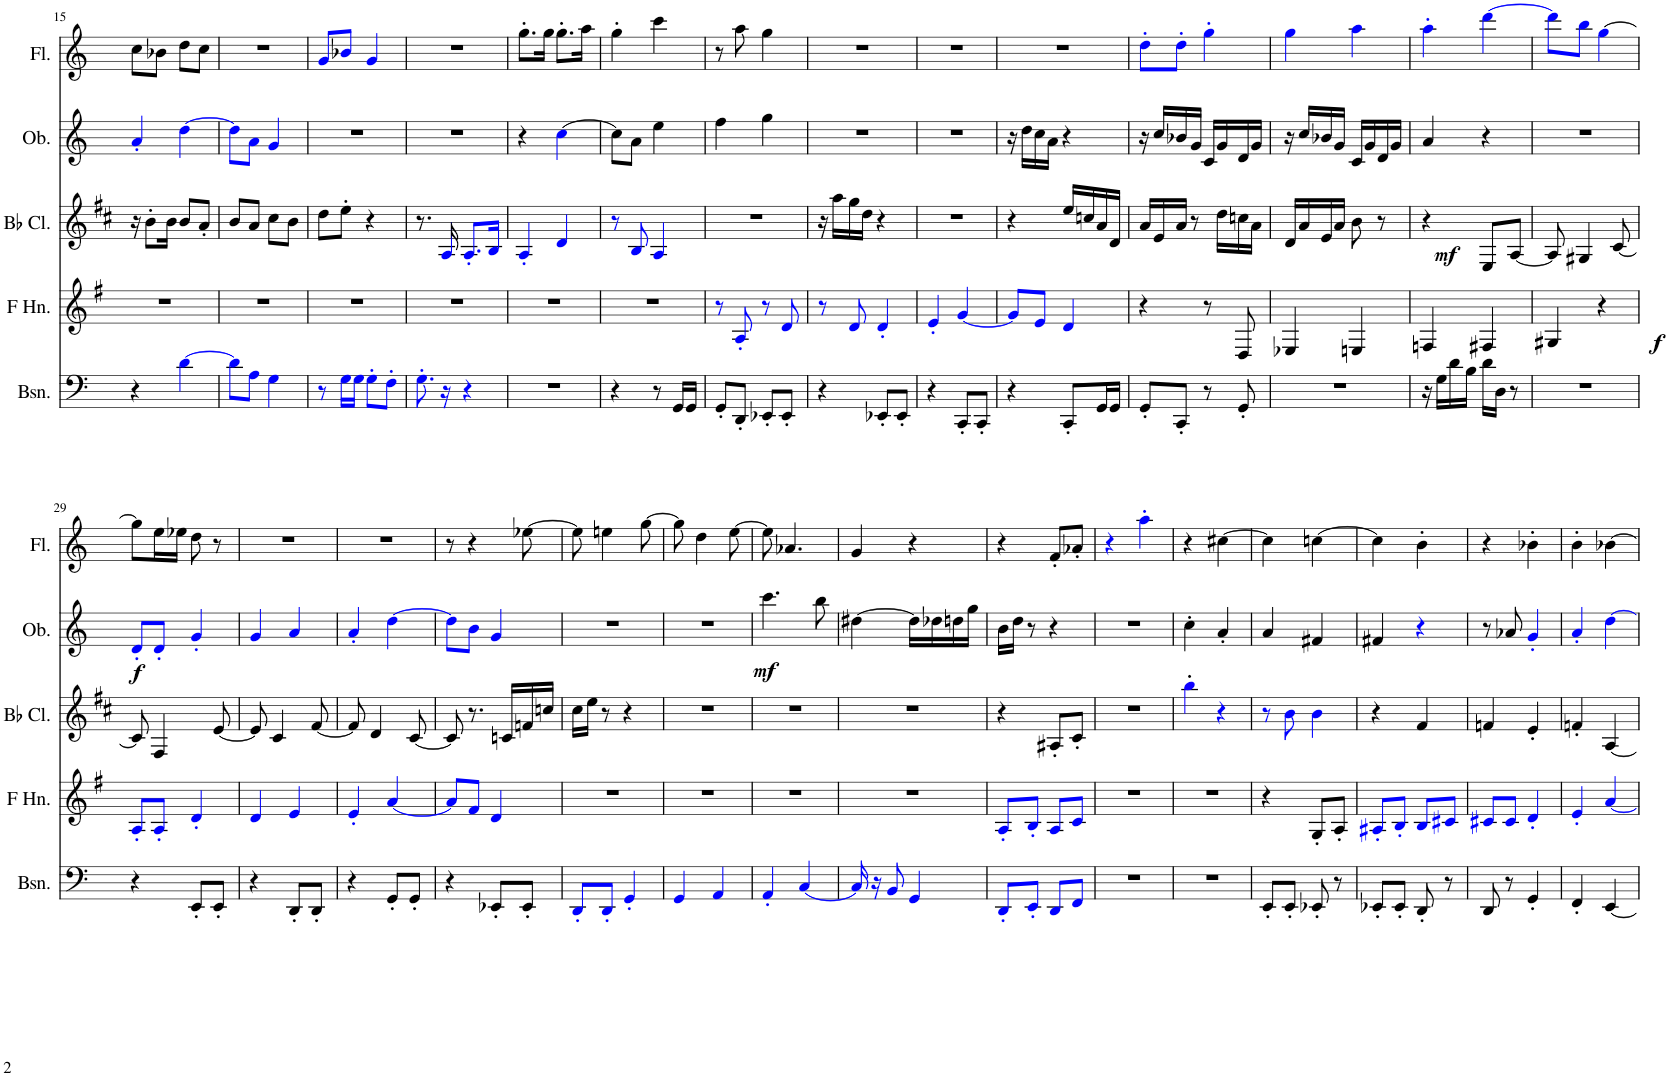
**kern	**kern	**dynam	**kern	**dynam	**kern	**dynam	**kern
*part5	*part4	*part4	*part3	*part3	*part2	*part2	*part1
*staff5	*staff4	*staff4	*staff3	*staff3	*staff2	*staff2	*staff1
*I"Bassoon	*I"Horn in F	*	*I"Bb Clarinet	*	*I"Oboe	*	*I"Flute
*I'Bsn.	*	*	*I'Bb Cl.	*	*I'Ob.	*	*I'Fl.
!!LO:PB:g=z
*clefF4	*clefG2	*	*clefG2	*	*clefG2	*	*clefG2
*	*Trd4c7	*	*Trd1c2	*	*	*	*
*k[]	*k[f#]	*	*k[f#c#]	*	*k[]	*	*k[]
*M2/4	*M2/4	*	*M2/4	*	*M2/4	*	*M2/4
=15	=15	=15	=15	=15	=15	=15	=15
4r	2r	.	16r	.	4a'i/	.	8cc\L
.	.	.	8b'\L	.	.	.	.
.	.	.	.	.	.	.	8b-X\J
.	.	.	16b\Jk	.	.	.	.
[4di\	.	.	8b/L	.	[4ddi\	.	8dd\L
.	.	.	8a'/J	.	.	.	8cc\J
=16	=16	=16	=16	=16	=16	=16	=16
8di\L]	2r	.	8b/L	.	8ddi\L]	.	2r
8Ai\J	.	.	8a/J	.	8ai\J	.	.
4Gi\	.	.	8cc#\L	.	4gi/	.	.
.	.	.	8b\J	.	.	.	.
=17	=17	=17	=17	=17	=17	=17	=17
8r	2r	.	8dd\L	.	2r	.	8gi/L
16Gi\LL	.	.	8ee'\J	.	.	.	8b-Xi/J
16Gi\JJ	.	.	.	.	.	.	.
8G'i\L	.	.	4r	.	.	.	4gi/
8F'i\J	.	.	.	.	.	.	.
=18	=18	=18	=18	=18	=18	=18	=18
8.G'i\	2r	.	8.r	.	2r	.	2r
16r	.	.	16Ai/	.	.	.	.
4r	.	.	8.A'i/L	.	.	.	.
.	.	.	16Bi/Jk	.	.	.	.
=19	=19	=19	=19	=19	=19	=19	=19
2r	2r	.	4A'i/	.	4r	.	8.gg'\L
.	.	.	.	.	.	.	16gg\Jk
.	.	.	4di/	.	[4cci\	.	8.gg'\L
.	.	.	.	.	.	.	16aa\Jk
=20	=20	=20	=20	=20	=20	=20	=20
4r	2r	.	8r	.	8cc\L]	.	4gg'\
.	.	.	8Bi/	.	8a\J	.	.
8r	.	.	4Ai/	.	4ee\	.	4ccc\
16GG/LL	.	.	.	.	.	.	.
16GG/JJ	.	.	.	.	.	.	.
=21	=21	=21	=21	=21	=21	=21	=21
8GG'/L	8r	.	2r	.	4ff\	.	8r
8DD'/J	8A'i/	.	.	.	.	.	8aa\
8EE-X'/L	8r	.	.	.	4gg\	.	4gg\
8EE-'/J	8di/	.	.	.	.	.	.
=22	=22	=22	=22	=22	=22	=22	=22
4r	8r	.	16r	.	2r	.	2r
.	.	.	16aa\LL	.	.	.	.
.	8di/	.	16gg\	.	.	.	.
.	.	.	16dd\JJ	.	.	.	.
8EE-X'/L	4d'i/	.	4r	.	.	.	.
8EE-'/J	.	.	.	.	.	.	.
=23	=23	=23	=23	=23	=23	=23	=23
4r	4e'i/	.	2r	.	2r	.	2r
8CC'/L	[4gi/	.	.	.	.	.	.
8CC'/J	.	.	.	.	.	.	.
=24	=24	=24	=24	=24	=24	=24	=24
4r	8gi/L]	.	4r	.	16r	.	2r
.	.	.	.	.	16dd\LL	.	.
.	8ei/J	.	.	.	16cc\	.	.
.	.	.	.	.	16a\JJ	.	.
8CC'/L	4di/	.	16ee/LL	.	4r	.	.
.	.	.	16ccn/	.	.	.	.
16GG/L	.	.	16a/	.	.	.	.
16GG/JJ	.	.	16d/JJ	.	.	.	.
=25	=25	=25	=25	=25	=25	=25	=25
8GG'/L	4r	.	16a/LL	.	16r	.	8dd'i\L
.	.	.	16e/	.	16cc/LL	.	.
8CC'/J	.	.	16a/JJ	.	16b-X/	.	8dd'i\J
.	.	.	8r	.	16g/JJ	.	.
8r	8r	.	.	.	16c/LL	.	4gg'i\
.	.	.	16dd\LL	.	16g/	.	.
8GG'/	8D/	.	16ccn\	.	16d/	.	.
.	.	.	16a\JJ	.	16g/JJ	.	.
=26	=26	=26	=26	=26	=26	=26	=26
2r	4E-X/	.	16d/LL	.	16r	.	4ggi\
.	.	.	16a/	.	16cc/LL	.	.
.	.	.	16e/	.	16b-X/	.	.
.	.	.	16a/JJ	.	16g/JJ	.	.
.	4En/	.	8b\	.	16c/LL	.	4aai\
.	.	.	.	.	16g/	.	.
.	.	.	8r	.	16d/	.	.
.	.	.	.	.	16g/JJ	.	.
=27	=27	=27	=27	=27	=27	=27	=27
16r	4Fn/	.	4r	.	4a/	.	4aa'i\
16G\LL	.	.	.	.	.	.	.
16d\	.	.	.	.	.	.	.
16B\JJ	.	.	.	.	.	.	.
!	!	!	!	!LO:DY:b	!	!	!
16d\LL	4F#X/	.	8E/L	mf	4r	.	[4dddi\
16D\JJ	.	.	.	.	.	.	.
8r	.	.	[8A/J	.	.	.	.
=28	=28	=28	=28	=28	=28	=28	=28
2r	4G#X/	.	8A/]	.	2r	.	8dddi\L]
.	.	.	4G#X/	.	.	.	8bbi\J
!	!	!LO:DY:b	!	!	!	!	!
.	4r	f	.	.	.	.	[4ggi\
.	.	.	[8c#/	.	.	.	.
!!LO:LB:g=z
=29	=29	=29	=29	=29	=29	=29	=29
!	!	!	!	!	!	!LO:DY:b	!
4r	8A'i/L	.	8c#/]	.	8d'i/L	f	8gg\L]
.	8A'i/J	.	4F#/	.	8d'i/J	.	16ee\L
.	.	.	.	.	.	.	16ee-X\JJ
8EE'/L	4d'i/	.	.	.	4g'i/	.	8dd\
8EE'/J	.	.	[8e/	.	.	.	8r
=30	=30	=30	=30	=30	=30	=30	=30
4r	4di/	.	8e/]	.	4gi/	.	2r
.	.	.	4c#/	.	.	.	.
8DD'/L	4ei/	.	.	.	4ai/	.	.
8DD'/J	.	.	[8f#/	.	.	.	.
=31	=31	=31	=31	=31	=31	=31	=31
4r	4e'i/	.	8f#/]	.	4a'i/	.	2r
.	.	.	4d/	.	.	.	.
8GG'/L	[4ai/	.	.	.	[4ddi\	.	.
8GG'/J	.	.	[8c#/	.	.	.	.
=32	=32	=32	=32	=32	=32	=32	=32
4r	8ai/L]	.	8c#/]	.	8ddi\L]	.	8r
.	8f#i/J	.	8.r	.	8bi\J	.	4r
8EE-X'/L	4di/	.	.	.	4gi/	.	.
.	.	.	16cn/LL	.	.	.	.
8EE-'/J	.	.	16fn/	.	.	.	[8ee-X\
.	.	.	16ccn/JJ	.	.	.	.
=33	=33	=33	=33	=33	=33	=33	=33
8DD'i/L	2r	.	16cc#\LL	.	2r	.	8ee-\]
.	.	.	16ee\JJ	.	.	.	.
8DD'i/J	.	.	8r	.	.	.	4een\
4GG'i/	.	.	4r	.	.	.	.
.	.	.	.	.	.	.	[8gg\
=34	=34	=34	=34	=34	=34	=34	=34
4GGi/	2r	.	2r	.	2r	.	8gg\]
.	.	.	.	.	.	.	4dd\
4AAi/	.	.	.	.	.	.	.
.	.	.	.	.	.	.	[8ee\
=35	=35	=35	=35	=35	=35	=35	=35
!	!	!	!	!	!	!LO:DY:b	!
4AA'i/	2r	.	2r	.	4.ccc\	mf	8ee\]
.	.	.	.	.	.	.	4.a-X/
[4Ci/	.	.	.	.	.	.	.
.	.	.	.	.	8bb\	.	.
=36	=36	=36	=36	=36	=36	=36	=36
16Ci/]	2r	.	2r	.	[4dd#X\	.	4g/
16r	.	.	.	.	.	.	.
8BBi/	.	.	.	.	.	.	.
4GGi/	.	.	.	.	16dd#\LL]	.	4r
.	.	.	.	.	16dd-X\	.	.
.	.	.	.	.	16ddn\	.	.
.	.	.	.	.	16gg\JJ	.	.
=37	=37	=37	=37	=37	=37	=37	=37
8DD'i/L	8A'i/L	.	4r	.	16b\LL	.	4r
.	.	.	.	.	16dd\JJ	.	.
8EE'i/J	8B'i/J	.	.	.	8r	.	.
8DDi/L	8Ai/L	.	8A#X'/L	.	4r	.	8f'/L
8FFi/J	8ci/J	.	8c#'/J	.	.	.	8a-X'/J
=38	=38	=38	=38	=38	=38	=38	=38
2r	2r	.	2r	.	2r	.	4r
.	.	.	.	.	.	.	4aa'i\
=39	=39	=39	=39	=39	=39	=39	=39
2r	2r	.	4bb'j\	.	4cc'\	.	4r
.	.	.	4r	.	4a'/	.	[4cc#X\
=40	=40	=40	=40	=40	=40	=40	=40
8EE'/L	4r	.	8r	.	4a/	.	4cc#\]
8EE'/J	.	.	8bi\	.	.	.	.
8EE-X'/	8G'/L	.	4bi\	.	4f#X/	.	[4ccn\
8r	8A'/J	.	.	.	.	.	.
=41	=41	=41	=41	=41	=41	=41	=41
8EE-X'/L	8A#X'i/L	.	4r	.	4f#X/	.	4cc\]
8EE-'/J	8B'i/J	.	.	.	.	.	.
8DD'/	8Bi/L	.	4f#/	.	4r	.	4b'\
8r	8c#Xi/J	.	.	.	.	.	.
=42	=42	=42	=42	=42	=42	=42	=42
8DD/	8c#Xi/L	.	4fn/	.	8r	.	4r
8r	8c#i/J	.	.	.	8a-X/	.	.
4GG'/	4d'i/	.	4e'/	.	4g'i/	.	4b-X'\
=43	=43	=43	=43	=43	=43	=43	=43
4FF'/	4e'i/	.	4fn'/	.	4a'i/	.	4b'\
[4EE/	[4ai/	.	[4A/	.	[4ddi\	.	[4b-X\
=	=	=	=	=	=	=	=
*-	*-	*-	*-	*-	*-	*-	*-
